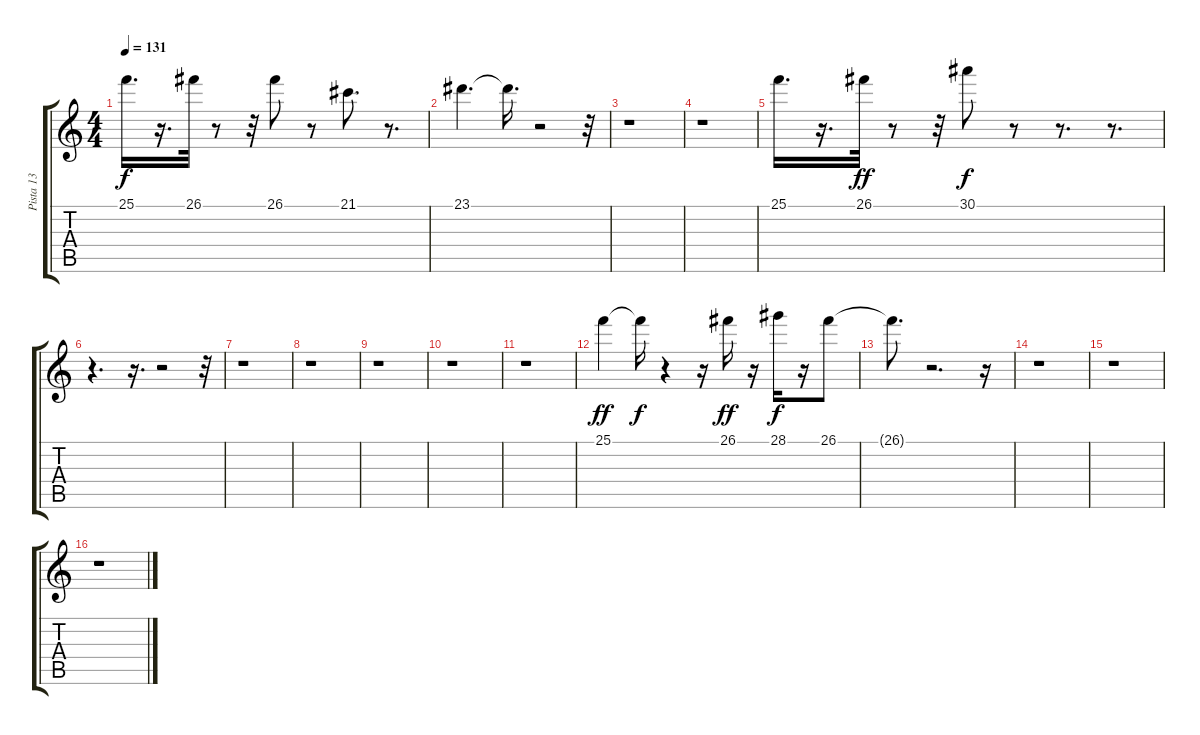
\track ("Pista 13" "Pista 13") {instrument glockenspiel}
\staff {score tabs}
\tuning (E4 B3 G3 D3 A2 E2) {hide}
\ts (4 4)
\tempo 131
\clef g2
\ks c
25.1.16{d dy f} r.16{d} 26.1.32 r.8 r.32 26.1.8 r.8 21.1.8{d} r.8{d} |
23.1.4{d} 23.1{t}.16{d} r.2 r.32 |
r.1 |
r.1 |
25.1.16{d} r.16{d} 26.1.32{dy ff} r.8 r.32 30.1.8{dy f} r.8 r.8{d} r.8{d} |
r.4{d} r.16{d} r.2 r.32 |
r.1 |
r.1 |
r.1 |
r.1 |
r.1 |
25.1.4{dy ff} 25.1{t}.16{dy f} r.4 r.16 26.1.16{dy ff} r.16 28.1.16{dy f} r.16 26.1.8 |
26.1{t}.8{d} r.2{d} r.16 |
r.1 |
r.1 |
r.1
